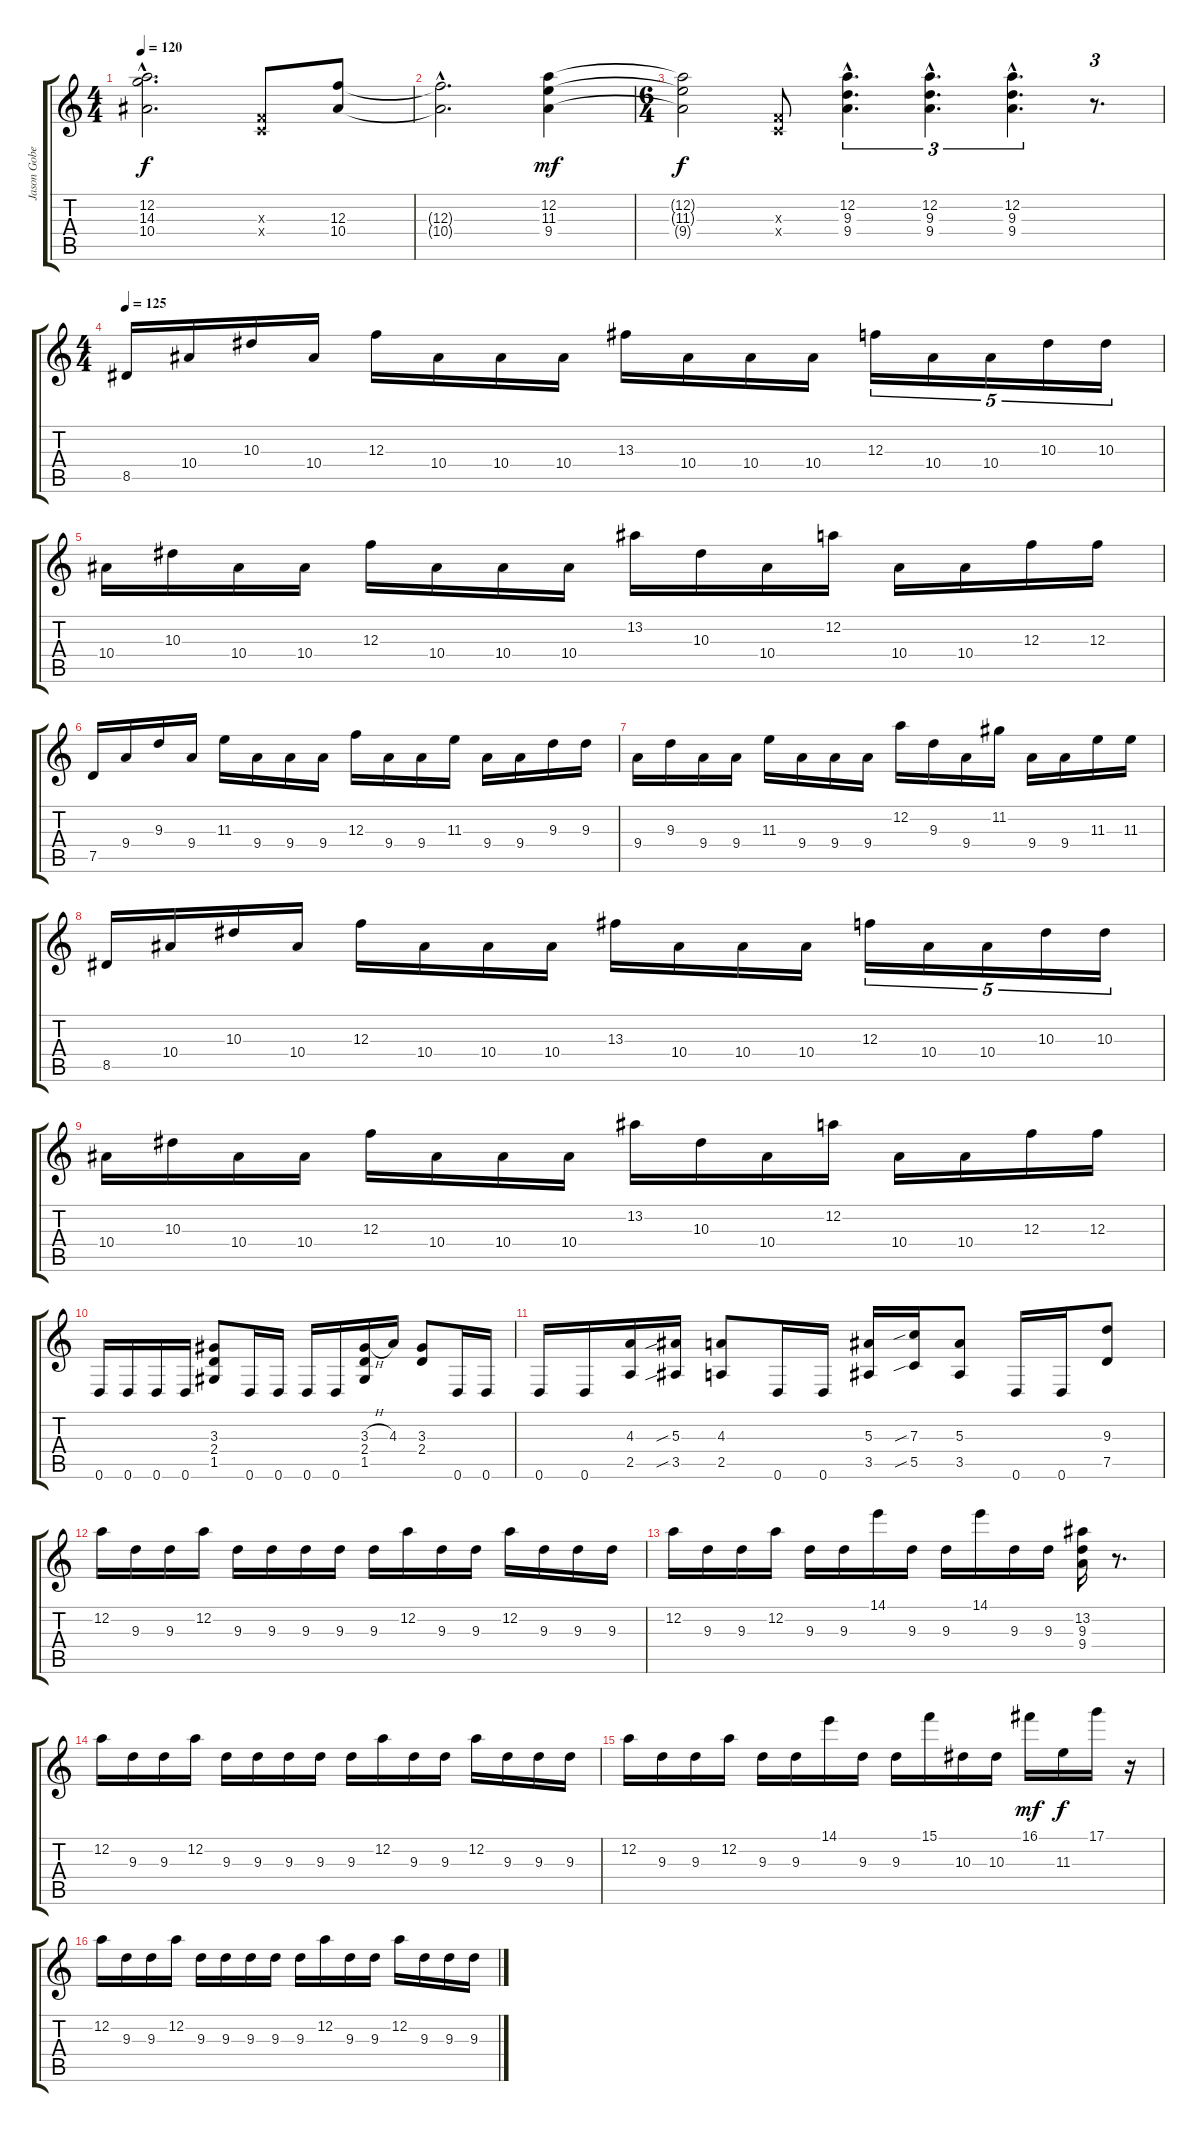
\track ("Jason Gobel" "Jason Gobe") {instrument overdrivenguitar}
\staff {score tabs}
\tuning (D4 A3 F3 C3 G2 D2) {hide}
\ts (4 4)
\tempo 120
\clef g2
\ks c
(12.2{hac} 14.3{hac} 10.4{hac}).2{d dy f} (0.3{x} 0.4{x}).8 (12.3 10.4).8 |
(12.3{hac t} 10.4{hac t}).2{d} (12.2 11.3 9.4).4{dy mf} |
\ts (6 4)
(12.2{t} 11.3{t} 9.4{t}).2{dy f} (0.3{x} 0.4{x}).8 (12.2{hac} 9.3{hac} 9.4{hac}).4{d tu (3 2)} (12.2{hac} 9.3{hac} 9.4{hac}).4{d tu (3 2)} (12.2{hac} 9.3{hac} 9.4{hac}).4{d tu (3 2)} r.8{d tu (3 2)} |
\ts (4 4)
\tempo 125
8.5.16{volume 12} 10.4.16 10.3.16 10.4.16 12.3.16 10.4.16 10.4.16 10.4.16 13.3.16 10.4.16 10.4.16 10.4.16 12.3.16{tu (5 4)} 10.4.16{tu (5 4)} 10.4.16{tu (5 4)} 10.3.16{tu (5 4)} 10.3.16{tu (5 4)} |
10.4.16 10.3.16 10.4.16 10.4.16 12.3.16 10.4.16 10.4.16 10.4.16 13.2.16 10.3.16 10.4.16 12.2.16 10.4.16 10.4.16 12.3.16 12.3.16 |
7.5.16 9.4.16 9.3.16 9.4.16 11.3.16 9.4.16 9.4.16 9.4.16 12.3.16 9.4.16 9.4.16 11.3.16 9.4.16 9.4.16 9.3.16 9.3.16 |
9.4.16 9.3.16 9.4.16 9.4.16 11.3.16 9.4.16 9.4.16 9.4.16 12.2.16 9.3.16 9.4.16 11.2.16 9.4.16 9.4.16 11.3.16 11.3.16 |
8.5.16{volume 12} 10.4.16 10.3.16 10.4.16 12.3.16 10.4.16 10.4.16 10.4.16 13.3.16 10.4.16 10.4.16 10.4.16 12.3.16{tu (5 4)} 10.4.16{tu (5 4)} 10.4.16{tu (5 4)} 10.3.16{tu (5 4)} 10.3.16{tu (5 4)} |
10.4.16 10.3.16 10.4.16 10.4.16 12.3.16 10.4.16 10.4.16 10.4.16 13.2.16 10.3.16 10.4.16 12.2.16 10.4.16 10.4.16 12.3.16 12.3.16 |
0.6.16 0.6.16 0.6.16 0.6.16 (3.3 2.4 1.5).8 0.6.16 0.6.16 0.6.16 0.6.16 (3.3{h} 2.4 1.5).16 4.3.16 (3.3 2.4).8 0.6.16 0.6.16 |
0.6.16 0.6.16 (4.3 2.5).16 (5.3{sib} 3.5{sib}).16 (4.3 2.5).8 0.6.16 0.6.16 (5.3 3.5).16 (7.3{sib} 5.5{sib}).16 (5.3 3.5).8 0.6.16 0.6.16 (9.3 7.5).8 |
12.2.16 9.3.16 9.3.16 12.2.16 9.3.16 9.3.16 9.3.16 9.3.16 9.3.16 12.2.16 9.3.16 9.3.16 12.2.16 9.3.16 9.3.16 9.3.16 |
12.2.16 9.3.16 9.3.16 12.2.16 9.3.16 9.3.16 14.1.16 9.3.16 9.3.16 14.1.16 9.3.16 9.3.16 (13.2 9.3 9.4).16 r.8{d} |
12.2.16 9.3.16 9.3.16 12.2.16 9.3.16 9.3.16 9.3.16 9.3.16 9.3.16 12.2.16 9.3.16 9.3.16 12.2.16 9.3.16 9.3.16 9.3.16 |
12.2.16 9.3.16 9.3.16 12.2.16 9.3.16 9.3.16 14.1.16 9.3.16 9.3.16 15.1.16 10.3.16 10.3.16 16.1.16{dy mf} 11.3.16{dy f} 17.1.16 r.16 |
12.2.16 9.3.16 9.3.16 12.2.16 9.3.16 9.3.16 9.3.16 9.3.16 9.3.16 12.2.16 9.3.16 9.3.16 12.2.16 9.3.16 9.3.16 9.3.16
